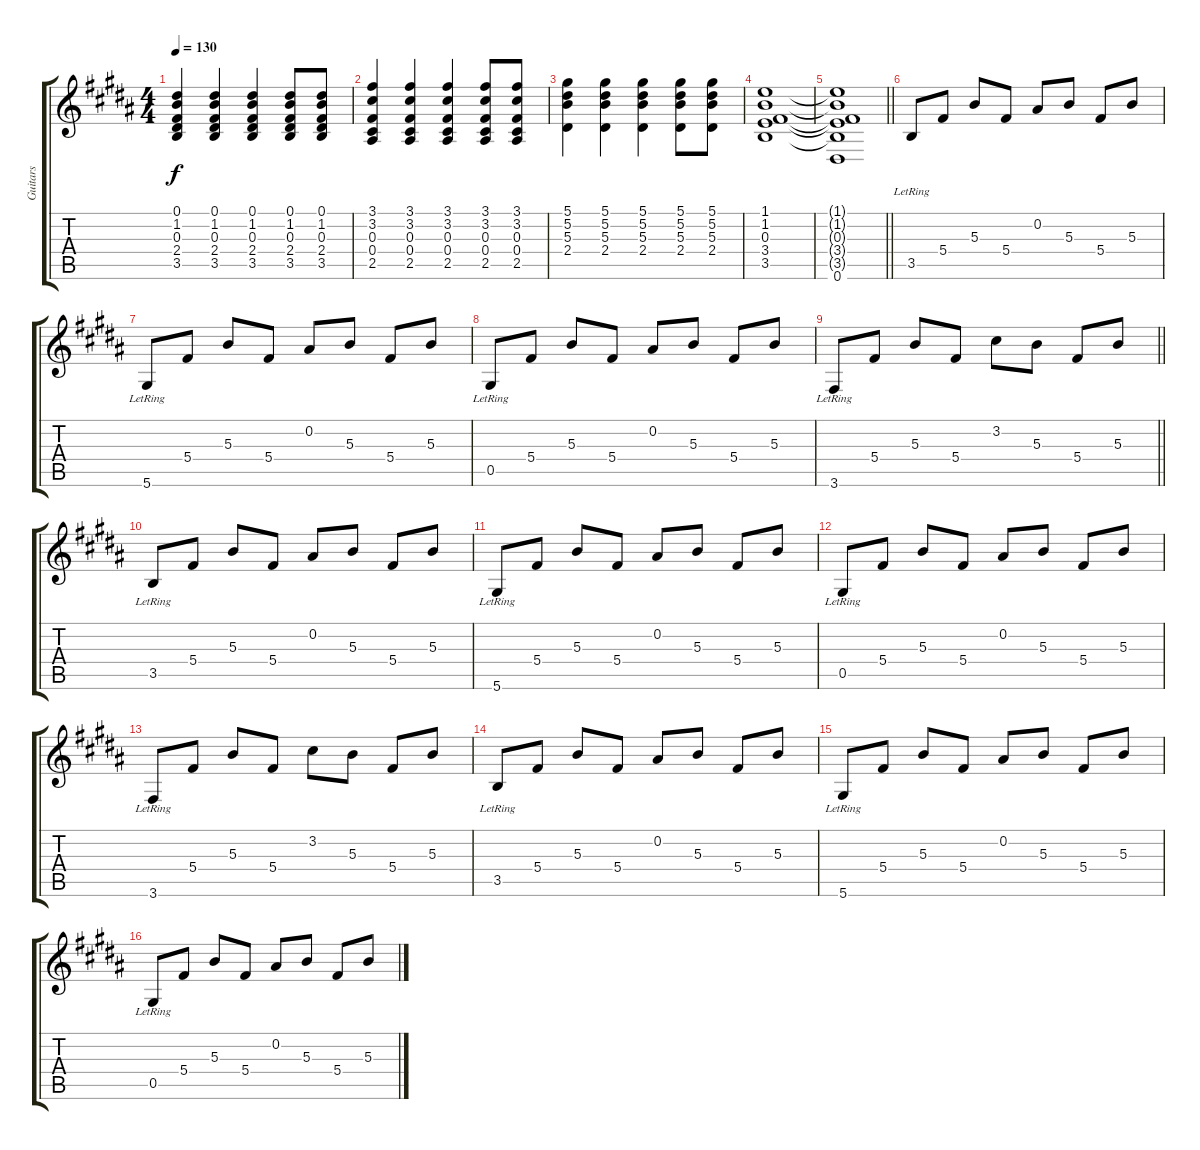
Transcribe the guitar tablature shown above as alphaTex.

\track ("Guitars" "Guitars") {instrument acousticguitarsteel}
\staff {score tabs}
\tuning (Eb4 Bb3 Gb3 Db3 Ab2 Eb2) {hide}
\ts (4 4)
\tempo 130
\clef g2
\ks b
(0.1 1.2 0.3 2.4 3.5).4{dy f} (0.1 1.2 0.3 2.4 3.5).4 (0.1 1.2 0.3 2.4 3.5).4 (0.1 1.2 0.3 2.4 3.5).8 (0.1 1.2 0.3 2.4 3.5).8 |
(3.1 3.2 0.3 0.4 2.5).4 (3.1 3.2 0.3 0.4 2.5).4 (3.1 3.2 0.3 0.4 2.5).4 (3.1 3.2 0.3 0.4 2.5).8 (3.1 3.2 0.3 0.4 2.5).8 |
(5.1 5.2 5.3 2.4).4 (5.1 5.2 5.3 2.4).4 (5.1 5.2 5.3 2.4).4 (5.1 5.2 5.3 2.4).8 (5.1 5.2 5.3 2.4).8 |
(1.1 1.2 0.3 3.4 3.5).1 |
\barLineRight lightlight
(1.1{t} 1.2{t} 0.3{t} 3.4{t} 3.5{t} 0.6).1 |
3.5{lr}.8 5.4.8 5.3.8 5.4.8 0.2.8 5.3.8 5.4.8 5.3.8 |
5.6{lr}.8 5.4.8 5.3.8 5.4.8 0.2.8 5.3.8 5.4.8 5.3.8 |
0.5{lr}.8 5.4.8 5.3.8 5.4.8 0.2.8 5.3.8 5.4.8 5.3.8 |
\barLineRight lightlight
3.6{lr}.8 5.4.8 5.3.8 5.4.8 3.2.8 5.3.8 5.4.8 5.3.8 |
3.5{lr}.8 5.4.8 5.3.8 5.4.8 0.2.8 5.3.8 5.4.8 5.3.8 |
5.6{lr}.8 5.4.8 5.3.8 5.4.8 0.2.8 5.3.8 5.4.8 5.3.8 |
0.5{lr}.8 5.4.8 5.3.8 5.4.8 0.2.8 5.3.8 5.4.8 5.3.8 |
3.6{lr}.8 5.4.8 5.3.8 5.4.8 3.2.8 5.3.8 5.4.8 5.3.8 |
3.5{lr}.8 5.4.8 5.3.8 5.4.8 0.2.8 5.3.8 5.4.8 5.3.8 |
5.6{lr}.8 5.4.8 5.3.8 5.4.8 0.2.8 5.3.8 5.4.8 5.3.8 |
0.5{lr}.8 5.4.8 5.3.8 5.4.8 0.2.8 5.3.8 5.4.8 5.3.8
